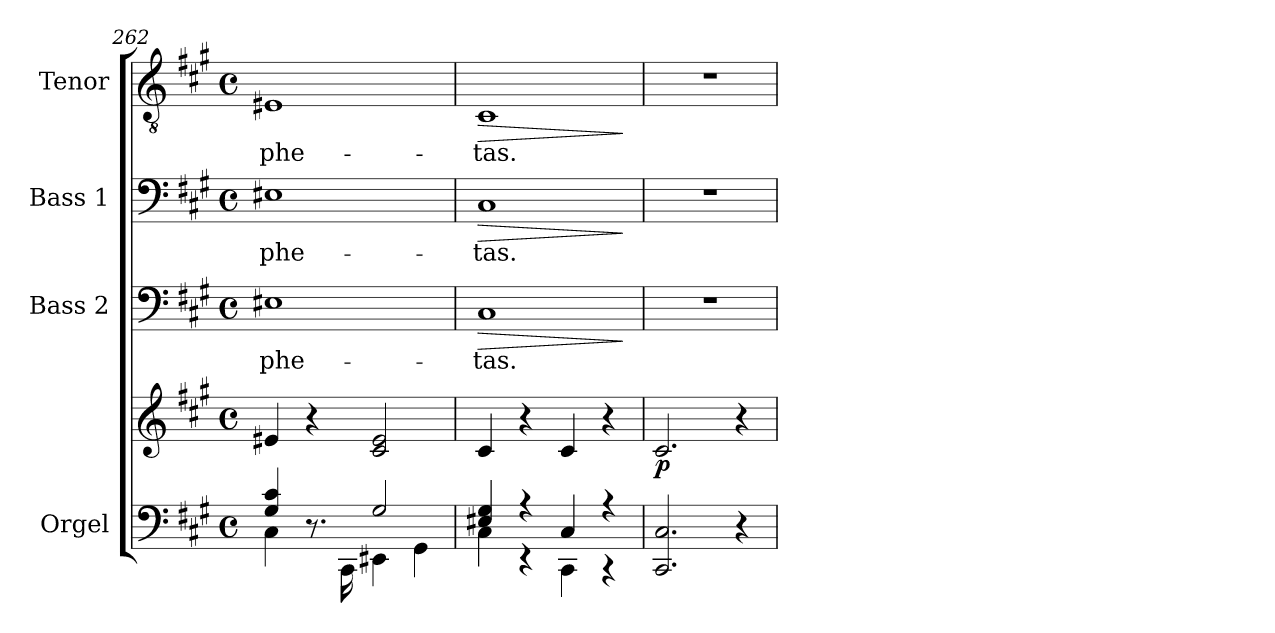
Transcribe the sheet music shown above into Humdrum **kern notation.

**kern	**kern	**dynam	**kern	**text	**dynam	**kern	**text	**dynam	**kern	**text	**dynam
*part4	*part4	*part4	*part3	*part3	*part3	*part2	*part2	*part2	*part1	*part1	*part1
*staff5	*staff4	*staff4/5	*staff3	*staff3	*staff3	*staff2	*staff2	*staff2	*staff1	*staff1	*staff1
*I"Orgel	*	*	*I"Bass 2	*	*	*I"Bass 1	*	*	*I"Tenor	*	*
*I'Org.	*	*	*I'B2.	*	*	*I'B1.	*	*	*I'T.	*	*
!!LO:LB:g=z
*clefF4	*clefG2	*	*clefF4	*	*	*clefF4	*	*	*clefGv2	*	*
*k[f#c#g#]	*k[f#c#g#]	*	*k[f#c#g#]	*	*	*k[f#c#g#]	*	*	*k[f#c#g#]	*	*
*A:	*A:	*	*A:	*	*	*A:	*	*	*A:	*	*
*M4/4	*M4/4	*	*M4/4	*	*	*M4/4	*	*	*M4/4	*	*
*met(c)	*met(c)	*	*met(c)	*	*	*met(c)	*	*	*met(c)	*	*
=262	=262	=262	=262	=262	=262	=262	=262	=262	=262	=262	=262
*^	*	*	*	*	*	*	*	*	*	*	*
!	!	!	!	!	!LO:LY:b	!	!	!LO:LY:b	!	!	!LO:LY:b	!
4G#/ 4c#/	4C#\	4e#X/	.	1E#X	-phe-	.	1E#X	-phe-	.	1E#X	-phe-	.
4ryy	8.r	4r	.	.	.	.	.	.	.	.	.	.
.	16CC#\	.	.	.	.	.	.	.	.	.	.	.
2G#/	4EE#X\	2c#/ 2e#/	.	.	.	.	.	.	.	.	.	.
.	4GG#\	.	.	.	.	.	.	.	.	.	.	.
=263	=263	=263	=263	=263	=263	=263	=263	=263	=263	=263	=263	=263
!	!	!	!	!	!LO:LY:b	!LO:HP:b	!	!LO:LY:b	!LO:HP:b	!	!LO:LY:b	!LO:HP:b
4E#X/ 4G#/	4C#\	4c#/	.	1C#	-tas.	>	1C#	-tas.	>	1C#	-tas.	>
4r	4r	4r	.	.	.	.	.	.	.	.	.	.
4C#/	4CC#\	4c#/	.	.	.	.	.	.	.	.	.	.
4r	4r	4r	.	.	.	.	.	.	.	.	.	.
*v	*v	*	*	*	*	*	*	*	*	*	*	*
.	.	.	.	.	]	.	.	]	.	.	]
=264	=264	=264	=264	=264	=264	=264	=264	=264	=264	=264	=264
!	!	!LO:DY:b	!	!	!	!	!	!	!	!	!
2.CC#/ 2.C#/	2.c#/	p	1r	.	.	1r	.	.	1r	.	.
4r	4r	.	.	.	.	.	.	.	.	.	.
=	=	=	=	=	=	=	=	=	=	=	=
*-	*-	*-	*-	*-	*-	*-	*-	*-	*-	*-	*-
